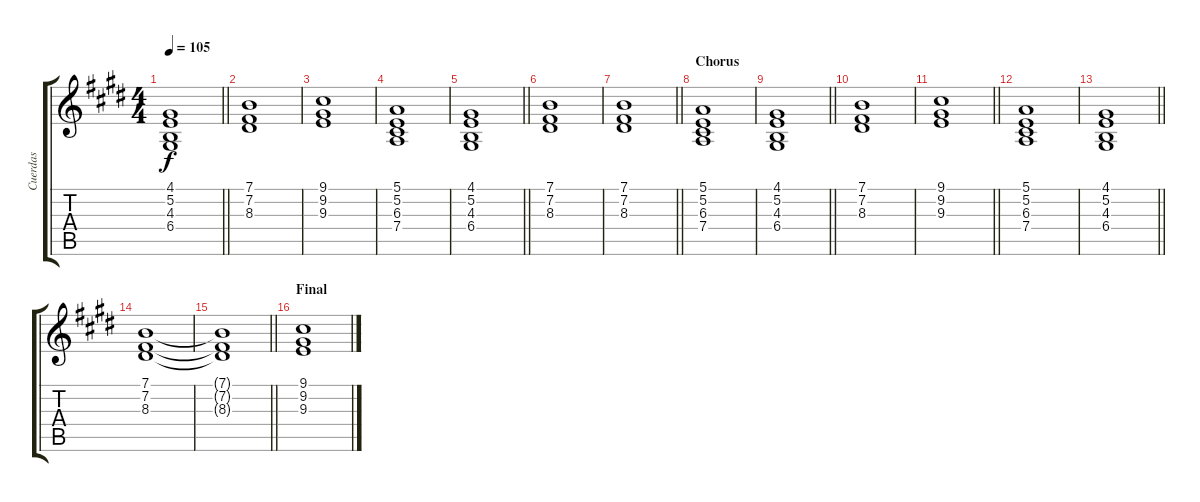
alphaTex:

\track ("Cuerdas" "Cuerdas") {instrument synthstrings1}
\staff {score tabs}
\tuning (E4 B3 G3 D3 A2 E2) {hide}
\ts (4 4)
\tempo 105
\clef g2
\barLineRight lightlight
\ks c#minor
(4.1 5.2 4.3 6.4).1{dy f} |
(7.1 7.2 8.3).1 |
(9.1 9.2 9.3).1 |
(5.1 5.2 6.3 7.4).1 |
\barLineRight lightlight
(4.1 5.2 4.3 6.4).1 |
(7.1 7.2 8.3).1 |
\barLineRight lightlight
(7.1 7.2 8.3).1 |
\section ("" "Chorus")
(5.1 5.2 6.3 7.4).1 |
\barLineRight lightlight
(4.1 5.2 4.3 6.4).1 |
(7.1 7.2 8.3).1 |
\barLineRight lightlight
(9.1 9.2 9.3).1 |
(5.1 5.2 6.3 7.4).1 |
\barLineRight lightlight
(4.1 5.2 4.3 6.4).1 |
(7.1 7.2 8.3).1 |
\barLineRight lightlight
(7.1{t} 7.2{t} 8.3{t}).1 |
\section ("" "Final")
(9.1 9.2 9.3).1
